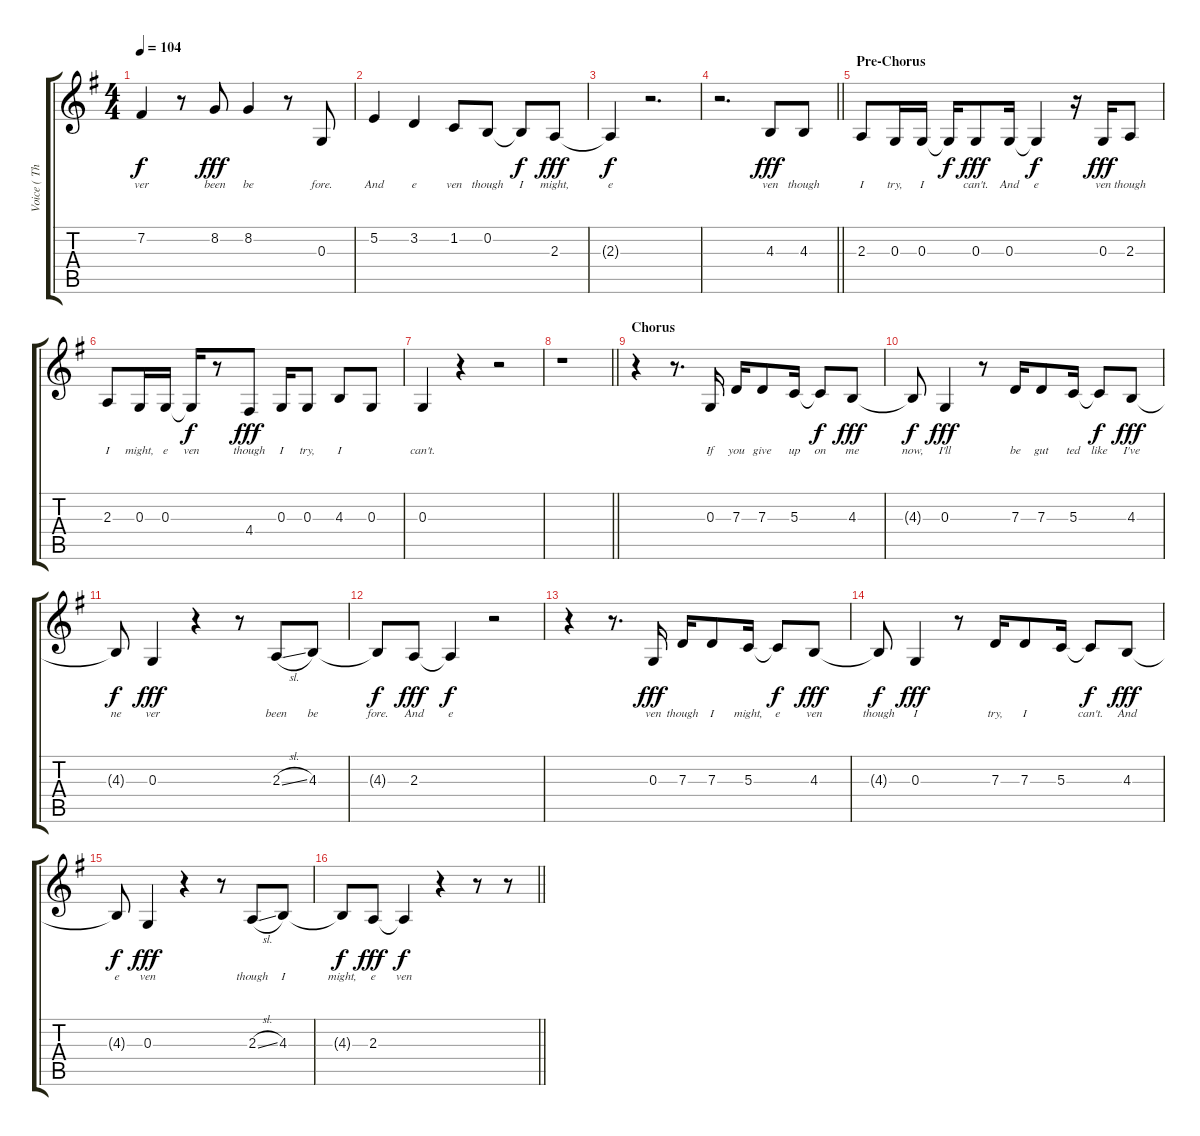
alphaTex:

\track ("Voice ( Thom Yorke )" "Voice ( Th") {instrument lead1square}
\staff {score tabs}
\tuning (E4 B3 G3 D3 A2 E2) {hide}
\ts (4 4)
\tempo 104
\clef g2
\ks eminor
7.2.4{lyrics (0 "ver") lyrics (1 "") lyrics (2 "") lyrics (3 "") lyrics (4 "") dy f} r.8 8.2.8{lyrics (0 "been") lyrics (1 "") lyrics (2 "") lyrics (3 "") lyrics (4 "") dy fff} 8.2.4{lyrics (0 "be") lyrics (1 "") lyrics (2 "") lyrics (3 "") lyrics (4 "")} r.8 0.3.8{lyrics (0 "fore.") lyrics (1 "") lyrics (2 "") lyrics (3 "") lyrics (4 "")} |
5.2.4{lyrics (0 "And") lyrics (1 "") lyrics (2 "") lyrics (3 "") lyrics (4 "")} 3.2.4{lyrics (0 "e") lyrics (1 "") lyrics (2 "") lyrics (3 "") lyrics (4 "")} 1.2.8{lyrics (0 "ven") lyrics (1 "") lyrics (2 "") lyrics (3 "") lyrics (4 "")} 0.2.8{lyrics (0 "though") lyrics (1 "") lyrics (2 "") lyrics (3 "") lyrics (4 "")} 0.2{t}.8{lyrics (0 "I") lyrics (1 "") lyrics (2 "") lyrics (3 "") lyrics (4 "") dy f} 2.3.8{lyrics (0 "might,") lyrics (1 "") lyrics (2 "") lyrics (3 "") lyrics (4 "") dy fff} |
2.3{t}.4{lyrics (0 "e") lyrics (1 "") lyrics (2 "") lyrics (3 "") lyrics (4 "") dy f} r.2{d} |
\barLineRight lightlight
r.2{d} 4.3.8{lyrics (0 "ven") lyrics (1 "") lyrics (2 "") lyrics (3 "") lyrics (4 "") dy fff} 4.3.8{lyrics (0 "though") lyrics (1 "") lyrics (2 "") lyrics (3 "") lyrics (4 "")} |
\section ("" "Pre-Chorus")
2.3.8{lyrics (0 "I") lyrics (1 "") lyrics (2 "") lyrics (3 "") lyrics (4 "")} 0.3.16{lyrics (0 "try,") lyrics (1 "") lyrics (2 "") lyrics (3 "") lyrics (4 "")} 0.3.16{lyrics (0 "I") lyrics (1 "") lyrics (2 "") lyrics (3 "") lyrics (4 "")} 0.3{t}.16{lyrics (0 "") lyrics (1 "") lyrics (2 "") lyrics (3 "") lyrics (4 "") dy f} 0.3.8{lyrics (0 "can't.") lyrics (1 "") lyrics (2 "") lyrics (3 "") lyrics (4 "") dy fff} 0.3.16{lyrics (0 "And") lyrics (1 "") lyrics (2 "") lyrics (3 "") lyrics (4 "")} 0.3{t}.4{lyrics (0 "e") lyrics (1 "") lyrics (2 "") lyrics (3 "") lyrics (4 "") dy f} r.16 0.3.16{lyrics (0 "ven") lyrics (1 "") lyrics (2 "") lyrics (3 "") lyrics (4 "") dy fff} 2.3.8{lyrics (0 "though") lyrics (1 "") lyrics (2 "") lyrics (3 "") lyrics (4 "")} |
2.3.8{lyrics (0 "I") lyrics (1 "") lyrics (2 "") lyrics (3 "") lyrics (4 "")} 0.3.16{lyrics (0 "might,") lyrics (1 "") lyrics (2 "") lyrics (3 "") lyrics (4 "")} 0.3.16{lyrics (0 "e") lyrics (1 "") lyrics (2 "") lyrics (3 "") lyrics (4 "")} 0.3{t}.16{lyrics (0 "ven") lyrics (1 "") lyrics (2 "") lyrics (3 "") lyrics (4 "") dy f} r.8 4.4.8{lyrics (0 "though") lyrics (1 "") lyrics (2 "") lyrics (3 "") lyrics (4 "") dy fff} 0.3.16{lyrics (0 "I") lyrics (1 "") lyrics (2 "") lyrics (3 "") lyrics (4 "")} 0.3.8{lyrics (0 "try,") lyrics (1 "") lyrics (2 "") lyrics (3 "") lyrics (4 "")} 4.3.8{lyrics (0 "I") lyrics (1 "") lyrics (2 "") lyrics (3 "") lyrics (4 "")} 0.3.8{lyrics (0 "") lyrics (1 "") lyrics (2 "") lyrics (3 "") lyrics (4 "")} |
0.3.4{lyrics (0 "can't.") lyrics (1 "") lyrics (2 "") lyrics (3 "") lyrics (4 "")} r.4 r.2 |
\barLineRight lightlight
r.1 |
\section ("" "Chorus")
r.4 r.8{d} 0.3.16{lyrics (0 "If") lyrics (1 "") lyrics (2 "") lyrics (3 "") lyrics (4 "")} 7.3.16{lyrics (0 "you") lyrics (1 "") lyrics (2 "") lyrics (3 "") lyrics (4 "")} 7.3.8{lyrics (0 "give") lyrics (1 "") lyrics (2 "") lyrics (3 "") lyrics (4 "")} 5.3.16{lyrics (0 "up") lyrics (1 "") lyrics (2 "") lyrics (3 "") lyrics (4 "")} 5.3{t}.8{lyrics (0 "on") lyrics (1 "") lyrics (2 "") lyrics (3 "") lyrics (4 "") dy f} 4.3.8{lyrics (0 "me") lyrics (1 "") lyrics (2 "") lyrics (3 "") lyrics (4 "") dy fff} |
4.3{t}.8{lyrics (0 "now,") lyrics (1 "") lyrics (2 "") lyrics (3 "") lyrics (4 "") dy f} 0.3.4{lyrics (0 "I'll") lyrics (1 "") lyrics (2 "") lyrics (3 "") lyrics (4 "") dy fff} r.8 7.3.16{lyrics (0 "be") lyrics (1 "") lyrics (2 "") lyrics (3 "") lyrics (4 "")} 7.3.8{lyrics (0 "gut") lyrics (1 "") lyrics (2 "") lyrics (3 "") lyrics (4 "")} 5.3.16{lyrics (0 "ted") lyrics (1 "") lyrics (2 "") lyrics (3 "") lyrics (4 "")} 5.3{t}.8{lyrics (0 "like") lyrics (1 "") lyrics (2 "") lyrics (3 "") lyrics (4 "") dy f} 4.3.8{lyrics (0 "I've") lyrics (1 "") lyrics (2 "") lyrics (3 "") lyrics (4 "") dy fff} |
4.3{t}.8{lyrics (0 "ne") lyrics (1 "") lyrics (2 "") lyrics (3 "") lyrics (4 "") dy f} 0.3.4{lyrics (0 "ver") lyrics (1 "") lyrics (2 "") lyrics (3 "") lyrics (4 "") dy fff} r.4 r.8 2.3{sl}.8{lyrics (0 "been") lyrics (1 "") lyrics (2 "") lyrics (3 "") lyrics (4 "")} 4.3.8{lyrics (0 "be") lyrics (1 "") lyrics (2 "") lyrics (3 "") lyrics (4 "")} |
4.3{t}.8{lyrics (0 "fore.") lyrics (1 "") lyrics (2 "") lyrics (3 "") lyrics (4 "") dy f} 2.3.8{lyrics (0 "And") lyrics (1 "") lyrics (2 "") lyrics (3 "") lyrics (4 "") dy fff} 2.3{t}.4{lyrics (0 "e") lyrics (1 "") lyrics (2 "") lyrics (3 "") lyrics (4 "") dy f} r.2 |
r.4 r.8{d} 0.3.16{lyrics (0 "ven") lyrics (1 "") lyrics (2 "") lyrics (3 "") lyrics (4 "") dy fff} 7.3.16{lyrics (0 "though") lyrics (1 "") lyrics (2 "") lyrics (3 "") lyrics (4 "")} 7.3.8{lyrics (0 "I") lyrics (1 "") lyrics (2 "") lyrics (3 "") lyrics (4 "")} 5.3.16{lyrics (0 "might,") lyrics (1 "") lyrics (2 "") lyrics (3 "") lyrics (4 "")} 5.3{t}.8{lyrics (0 "e") lyrics (1 "") lyrics (2 "") lyrics (3 "") lyrics (4 "") dy f} 4.3.8{lyrics (0 "ven") lyrics (1 "") lyrics (2 "") lyrics (3 "") lyrics (4 "") dy fff} |
4.3{t}.8{lyrics (0 "though") lyrics (1 "") lyrics (2 "") lyrics (3 "") lyrics (4 "") dy f} 0.3.4{lyrics (0 "I") lyrics (1 "") lyrics (2 "") lyrics (3 "") lyrics (4 "") dy fff} r.8 7.3.16{lyrics (0 "try,") lyrics (1 "") lyrics (2 "") lyrics (3 "") lyrics (4 "")} 7.3.8{lyrics (0 "I") lyrics (1 "") lyrics (2 "") lyrics (3 "") lyrics (4 "")} 5.3.16{lyrics (0 "") lyrics (1 "") lyrics (2 "") lyrics (3 "") lyrics (4 "")} 5.3{t}.8{lyrics (0 "can't.") lyrics (1 "") lyrics (2 "") lyrics (3 "") lyrics (4 "") dy f} 4.3.8{lyrics (0 "And") lyrics (1 "") lyrics (2 "") lyrics (3 "") lyrics (4 "") dy fff} |
4.3{t}.8{lyrics (0 "e") lyrics (1 "") lyrics (2 "") lyrics (3 "") lyrics (4 "") dy f} 0.3.4{lyrics (0 "ven") lyrics (1 "") lyrics (2 "") lyrics (3 "") lyrics (4 "") dy fff} r.4 r.8 2.3{sl}.8{lyrics (0 "though") lyrics (1 "") lyrics (2 "") lyrics (3 "") lyrics (4 "")} 4.3.8{lyrics (0 "I") lyrics (1 "") lyrics (2 "") lyrics (3 "") lyrics (4 "")} |
\barLineRight lightlight
4.3{t}.8{lyrics (0 "might,") lyrics (1 "") lyrics (2 "") lyrics (3 "") lyrics (4 "") dy f} 2.3.8{lyrics (0 "e") lyrics (1 "") lyrics (2 "") lyrics (3 "") lyrics (4 "") dy fff} 2.3{t}.4{lyrics (0 "ven") lyrics (1 "") lyrics (2 "") lyrics (3 "") lyrics (4 "") dy f} r.4 r.8 r.8
